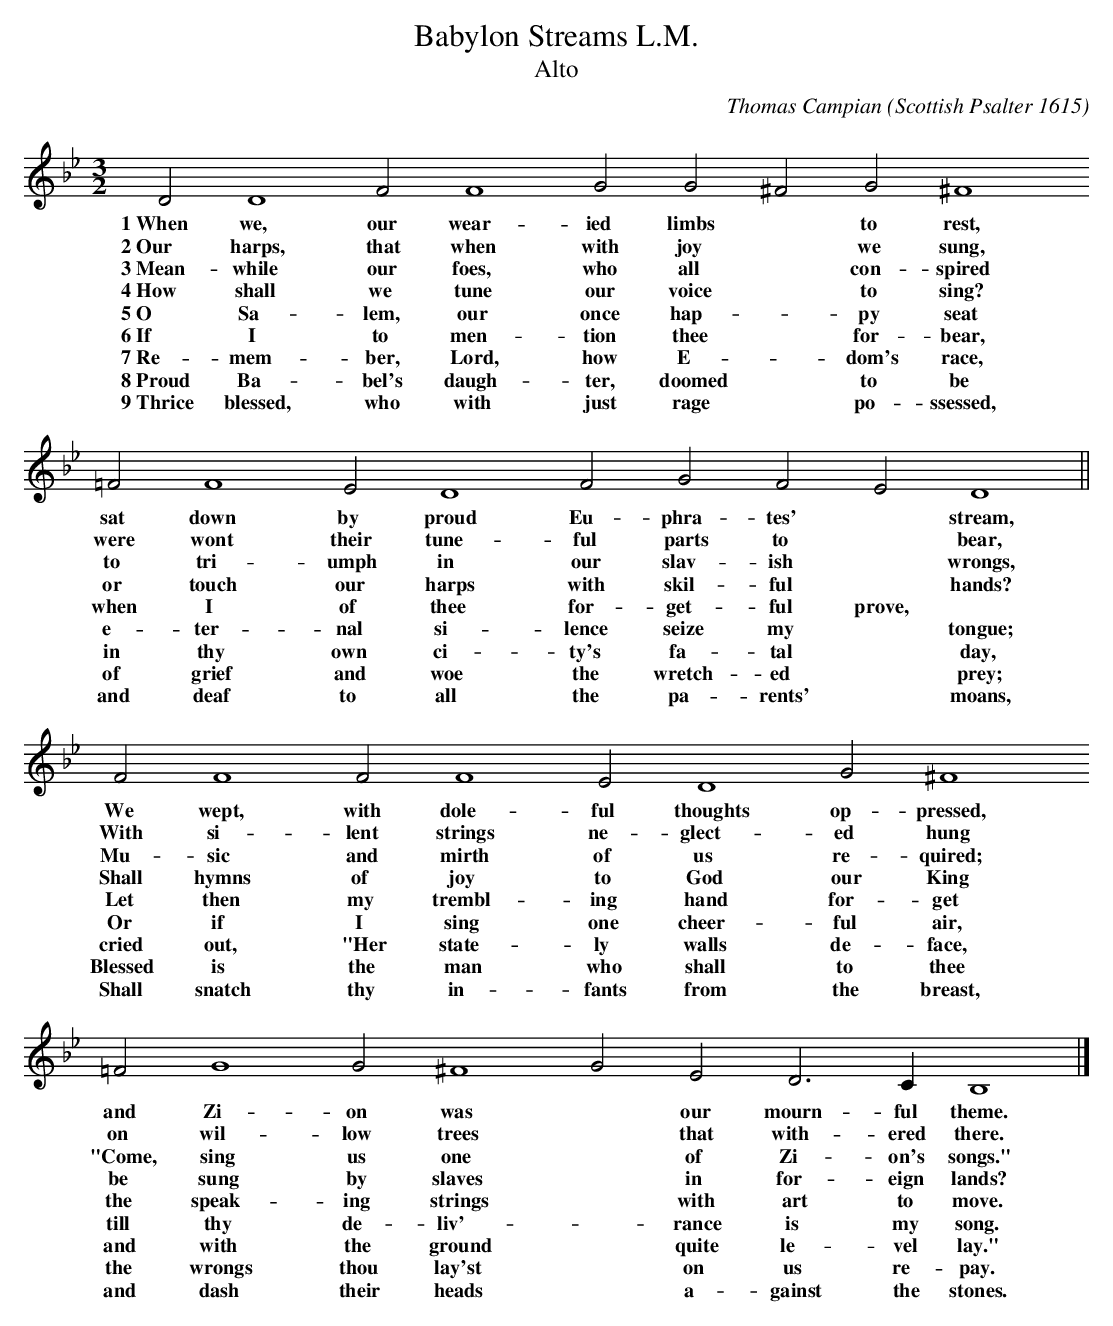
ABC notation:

X:1
T:Babylon Streams L.M.
T:Alto
O: Scottish Psalter 1615
O: Words, Tate and Brady, Psalm 137.
C: Thomas Campian
M:3/2
L:1/2
K:G min
D D2 F F2 G G ^F G ^F2
w:    1~When we, our wear- ied limbs * to rest,
w:    2~Our harps, that when with joy * we sung,
w:    3~Mean- while our foes, who all * con- spired
w:    4~How shall we tune our voice * to sing?
w:    5~O Sa- lem, our once hap- * py seat !
w:    6~If I to men- tion thee * for- bear,
w:    7~Re- mem- ber, Lord, how E- * dom's race,
w:    8~Proud Ba- bel's daugh- ter, doomed * to be
w:    9~Thrice blessed, who with just rage * po- ssessed,
=F F2 E D2 F G F E D2 ||
w:       sat down by proud Eu- phra- tes' * stream,
w:       were wont their tune- ful parts to * bear,
w:       to tri-  umph in our slav- ish * wrongs,
w:       or touch our harps with skil- ful * hands?
w:       when I of thee for- get- ful prove,
w:       e- ter- nal si- lence seize my * tongue;
w:       in thy own ci- ty's fa- tal * day,
w:       of grief and woe the wretch- ed * prey;
w:       and deaf to all the pa- rents' * moans,
F F2 F F2 E D2 G ^F2
w:       We wept, with dole- ful thoughts op- pressed,
w:       With si- lent strings ne- glect- ed hung
w:       Mu- sic and mirth of us re- quired;
w:       Shall hymns of joy to God our King
w:       Let then my trembl- ing hand for- get
w:       Or if I sing one cheer- ful air,
w:       cried out, "Her state- ly walls de- face,
w:       Blessed is the man who shall to thee
w:       Shall snatch thy in- fants from the breast,
=F G2 G ^F2 G E D > C B,2 |]
w:       and Zi- on was * our mourn-  ful theme.
w:       on wil- low trees * that with- ered there.
w:       "Come, sing us one * of Zi- on's songs."
w:       be sung by slaves * in for- eign lands?
w:       the speak- ing strings * with art to move.
w:       till thy de- liv'- * rance is my song.
w:       and with the ground * quite le- vel lay."
w:       the wrongs thou lay'st * on us re- pay.
w:       and dash their heads * a- gainst the stones.
